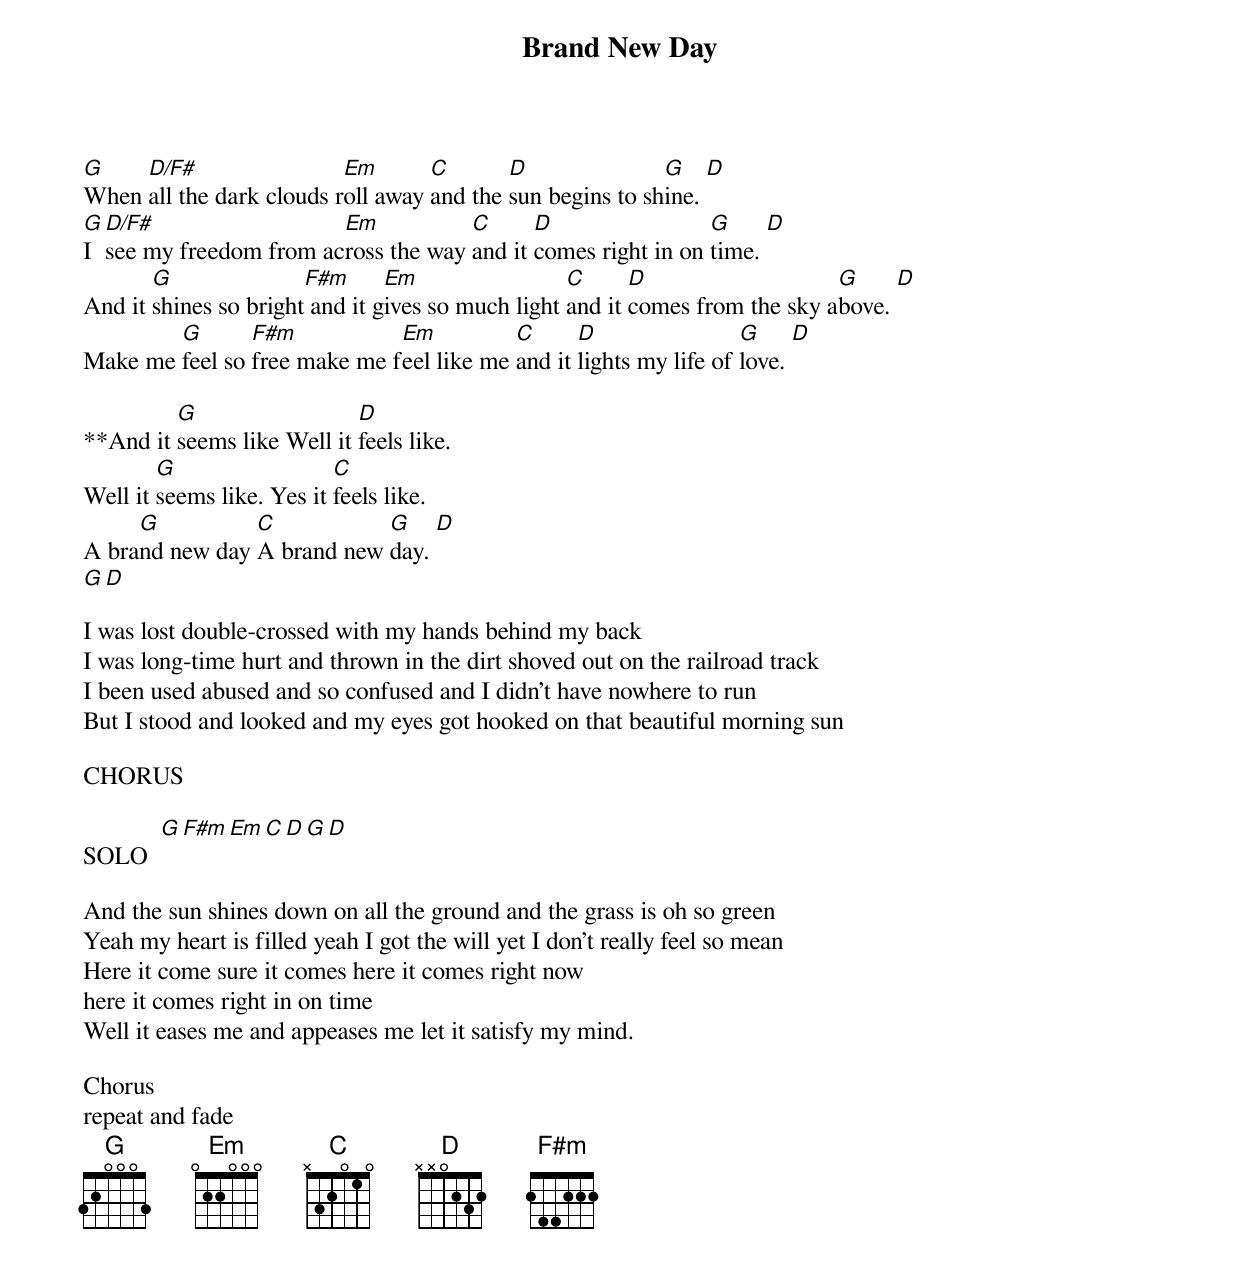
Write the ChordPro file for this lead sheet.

{title:Brand New Day}
{subtitle:}

[G]When [D/F#]all the dark clouds r[Em]oll away [C]and the [D]sun begins to sh[G]ine. [D]
[G]I [D/F#]see my freedom from ac[Em]ross the way [C]and it [D]comes right in on [G]time. [D]
And it [G]shines so bright[F#m] and it g[Em]ives so much light [C]and it [D]comes from the sky a[G]bove. [D]
Make me [G]feel so [F#m]free make me f[Em]eel like me [C]and it [D]lights my life of [G]love. [D]

**And it [G]seems like Well it [D]feels like.
Well it [G]seems like. Yes it [C]feels like.
A bra[G]nd new day [C]A brand new [G]day. [D]
[G][D]

I was lost double-crossed with my hands behind my back
I was long-time hurt and thrown in the dirt shoved out on the railroad track
I been used abused and so confused and I didn't have nowhere to run
But I stood and looked and my eyes got hooked on that beautiful morning sun

CHORUS

SOLO  [G][F#m][Em][C][D][G][D]

And the sun shines down on all the ground and the grass is oh so green
Yeah my heart is filled yeah I got the will yet I don't really feel so mean
Here it come sure it comes here it comes right now
here it comes right in on time
Well it eases me and appeases me let it satisfy my mind.

Chorus
repeat and fade
